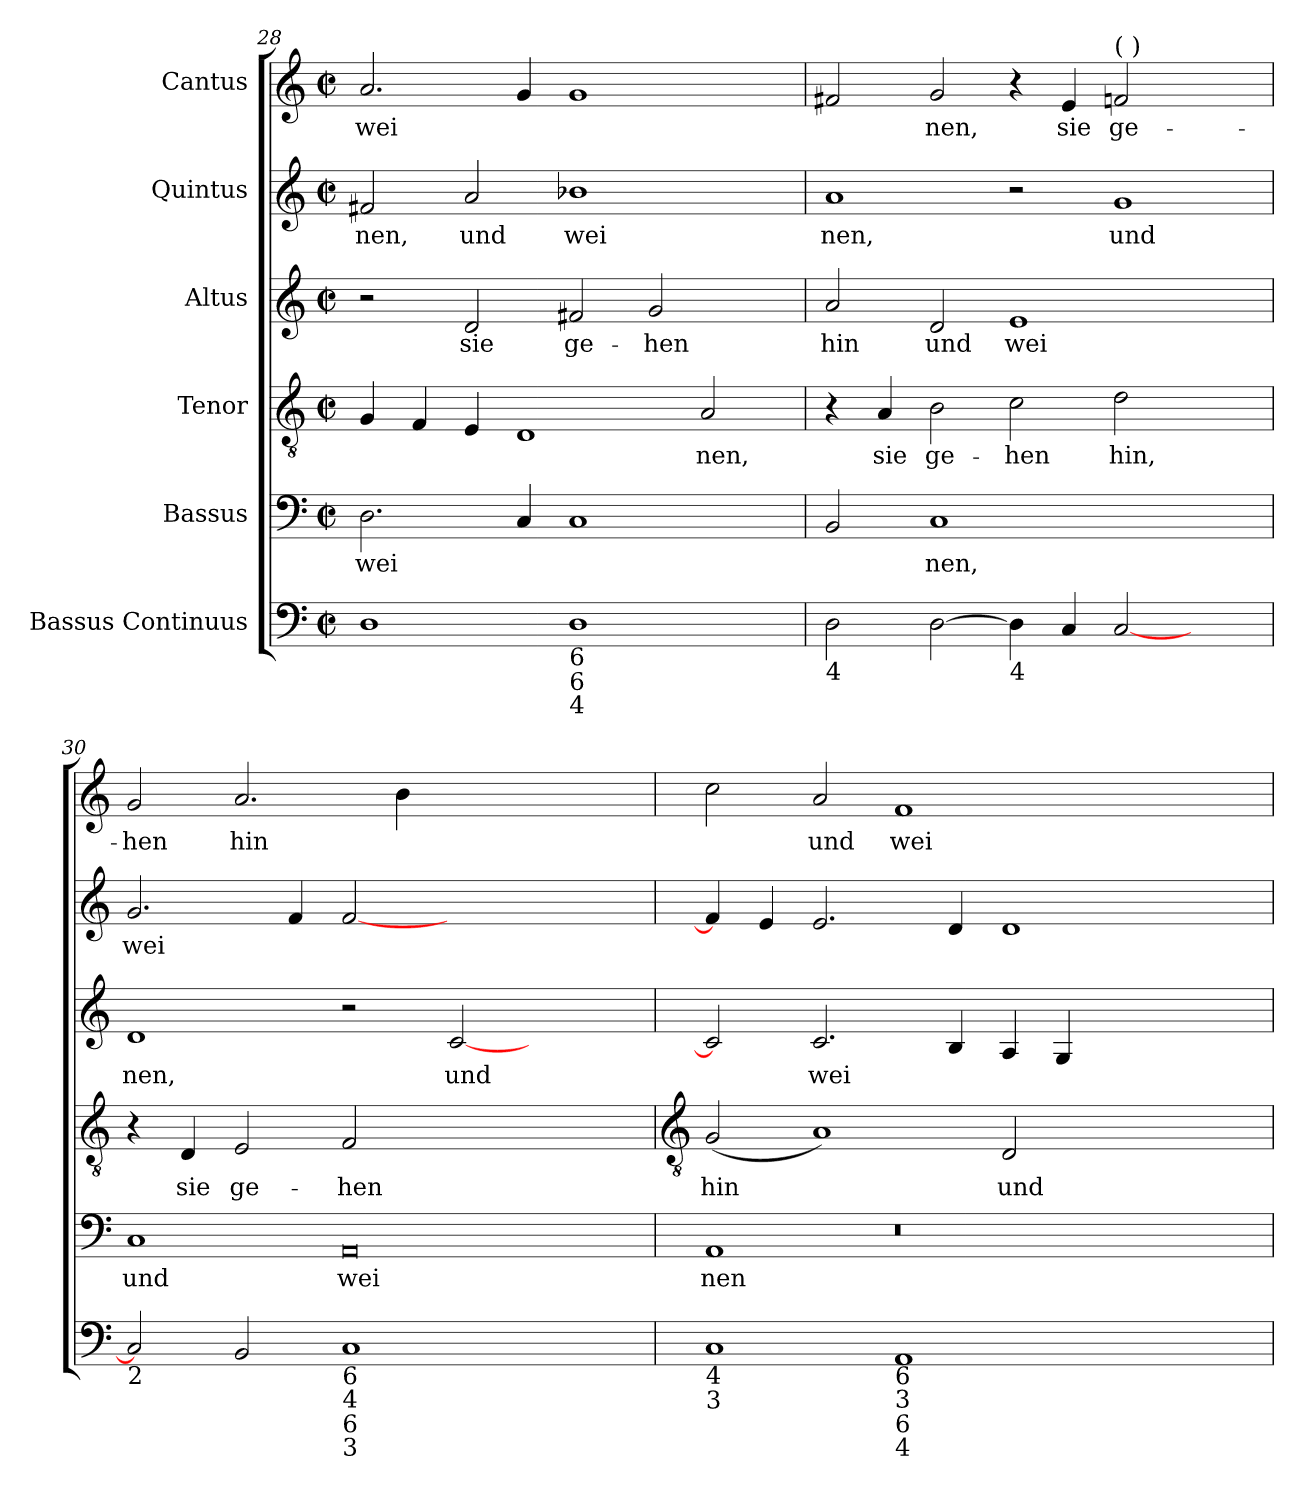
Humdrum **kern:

**kern	**kern	**text	**kern	**text	**kern	**text	**kern	**text	**kern	**text
*part6	*part5	*part5	*part4	*part4	*part3	*part3	*part2	*part2	*part1	*part1
*staff6	*staff5	*staff5	*staff4	*staff4	*staff3	*staff3	*staff2	*staff2	*staff1	*staff1
*I"Bassus Continuus	*I"Bassus	*	*I"Tenor	*	*I"Altus	*	*I"Quintus	*	*I"Cantus	*
*clefF4	*clefF4	*	*clefGv2	*	*clefG2	*	*clefG2	*	*clefG2	*
*k[]	*k[]	*	*k[]	*	*k[]	*	*k[]	*	*k[]	*
*C:	*C:	*	*C:	*	*C:	*	*C:	*	*C:	*
*M4/2	*M4/2	*	*M4/2	*	*M4/2	*	*M4/2	*	*M4/2	*
*met(c|)	*met(c|)	*	*met(c|)	*	*met(c|)	*	*met(c|)	*	*met(c|)	*
=28	=28	=28	=28	=28	=28	=28	=28	=28	=28	=28
!	!	!LO:LY:b	!	!	!	!	!	!LO:LY:b	!	!LO:LY:b
1D	2.D	wei	4G	.	2r	.	2f#X	nen,	2.a	wei
.	.	.	4F	.	.	.	.	.	.	.
!	!	!	!	!	!	!LO:LY:b	!	!LO:LY:b	!	!
.	.	.	4E	.	2d	sie	2a	und	.	.
.	4C	.	1D	.	.	.	.	.	4g	.
!LO:TX:b:t=6	!	!	!	!	!	!	!	!	!	!
!LO:TX:b:t=6\n4	!	!	!	!	!	!	!	!	!	!
!	!	!	!	!	!	!LO:LY:b	!	!LO:LY:b	!	!
1D	1C	.	.	.	2f#X	ge-	1b-X	wei	1g	.
!	!	!	!	!	!	!LO:LY:b	!	!	!	!
.	.	.	.	.	2g	-hen	.	.	.	.
!	!	!	!	!LO:LY:b	!	!	!	!	!	!
.	.	.	2A	nen,	.	.	.	.	.	.
4ryy	4ryy	.	.	.	4ryy	.	4ryy	.	4ryy	.
=29	=29	=29	=29	=29	=29	=29	=29	=29	=29	=29
!LO:TX:b:t=4	!	!	!	!	!	!	!	!	!	!
!	!	!	!	!	!	!LO:LY:b	!	!LO:LY:b	!	!
2D	2BB	.	4r	.	2a	hin	1a	nen,	2f#X	.
!	!	!	!	!LO:LY:b	!	!	!	!	!	!
.	.	.	4A	sie	.	.	.	.	.	.
!	!	!LO:LY:b	!	!LO:LY:b	!	!LO:LY:b	!	!	!	!LO:LY:b
[2D	1C	nen,	2B	ge-	2d	und	.	.	2g	nen,
!LO:TX:b:t=4	!	!	!	!	!	!	!	!	!	!
!	!	!	!	!LO:LY:b	!	!LO:LY:b	!	!	!	!
4D]	.	.	2c	-hen	1e	wei	2r	.	4r	.
!	!	!	!	!	!	!	!	!	!	!LO:LY:b
4C	.	.	.	.	.	.	.	.	4e	sie
!	!	!	!	!	!	!	!	!	!LO:TX:a:t=(  )	!
!	!	!	!	!LO:LY:b	!	!	!	!LO:LY:b	!	!LO:LY:b
[2C	1ryy	.	2d	hin,	.	.	1g	und	2fn	ge-
2ryy	.	.	2ryy	.	2ryy	.	.	.	2ryy	.
!!LO:LB:g=z
=30	=30	=30	=30	=30	=30	=30	=30	=30	=30	=30
!LO:TX:b:t=2	!	!	!	!	!	!	!	!	!	!
!	!	!LO:LY:b	!	!	!	!LO:LY:b	!	!LO:LY:b	!	!LO:LY:b
2C]	1C	und	4r	.	1d	nen,	2.g	wei	2g	-hen
!	!	!	!	!LO:LY:b	!	!	!	!	!	!
.	.	.	4D	sie	.	.	.	.	.	.
!	!	!	!	!LO:LY:b	!	!	!	!	!	!LO:LY:b
2BB	.	.	2E	ge-	.	.	.	.	2.a	hin
.	.	.	.	.	.	.	4f	.	.	.
!LO:TX:b:t=6\n4	!	!	!	!	!	!	!	!	!	!
!LO:TX:b:t=6\n3	!	!	!	!	!	!	!	!	!	!
!	!	!LO:LY:b	!	!LO:LY:b	!	!	!	!	!	!
1C	0AA	wei	2F	-hen	2r	.	[2f	.	.	.
.	.	.	.	.	.	.	.	.	4b	.
!	!	!	!	!	!	!LO:LY:b	!	!	!	!
.	.	.	1.ryy	.	[2c	und	1.ryy	.	1.ryy	.
1ryy	.	.	.	.	1ryy	.	.	.	.	.
!!LO:LB:g=z
=31	=31	=31	=31	=31	=31	=31	=31	=31	=31	=31
*	*	*	*clefGv2	*	*	*	*	*	*	*
!LO:TX:b:t=4	!	!	!	!	!	!	!	!	!	!
!LO:TX:b:t=3	!	!	!	!	!	!	!	!	!	!
!	!	!LO:LY:b	!	!LO:LY:b	!	!	!	!	!	!
1C	1AA	nen	(<2G	hin	2c]	.	4f]	.	2cc	.
.	.	.	.	.	.	.	4e	.	.	.
!	!	!	!	!	!	!LO:LY:b	!	!	!	!LO:LY:b
.	.	.	1A)	.	2.c	wei	2.e	.	2a	und
!LO:TX:b:t=6\n3	!	!	!	!	!	!	!	!	!	!
!LO:TX:b:t=6\n4	!	!	!	!	!	!	!	!	!	!
!	!	!	!	!	!	!	!	!	!	!LO:LY:b
1AA	0r	.	.	.	.	.	.	.	1f	wei-
.	.	.	.	.	4B	.	4d	.	.	.
!	!	!	!	!LO:LY:b	!	!	!	!	!	!
.	.	.	2D	und	4A	.	1d	.	.	.
.	.	.	.	.	4G	.	.	.	.	.
1ryy	.	.	1ryy	.	1ryy	.	.	.	1ryy	.
.	.	.	.	.	.	.	2ryy	.	.	.
=	=	=	=	=	=	=	=	=	=	=
*-	*-	*-	*-	*-	*-	*-	*-	*-	*-	*-
